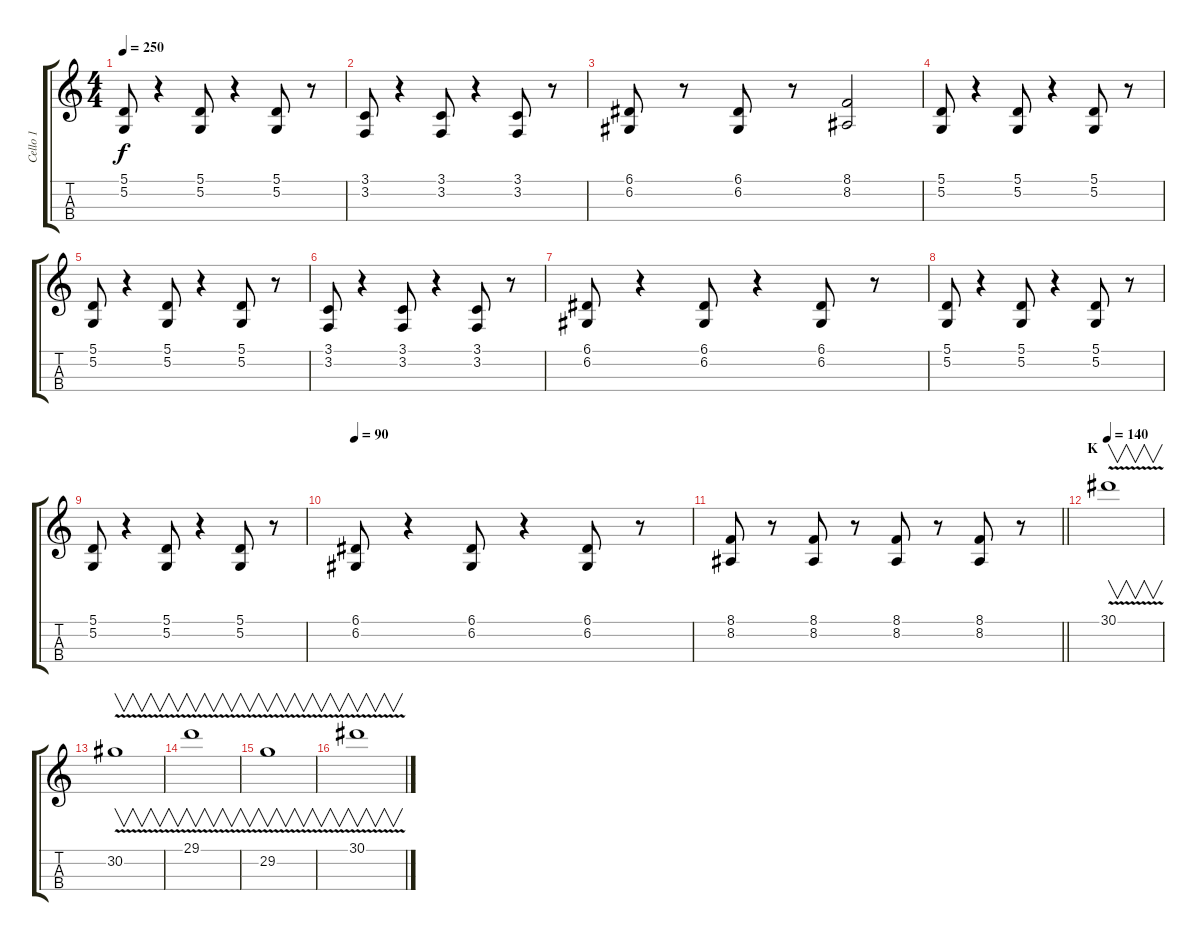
\track ("Cello 1" "Cello 1") {instrument cello}
\staff {score tabs}
\tuning (A3 D3 G2 C2) {hide}
\ts (4 4)
\tempo 250
\clef g2
\ks c
(5.1 5.2).8{dy f} r.4 (5.1 5.2).8 r.4 (5.1 5.2).8 r.8 |
(3.1 3.2).8 r.4 (3.1 3.2).8 r.4 (3.1 3.2).8 r.8 |
(6.1 6.2).8 r.8 (6.1 6.2).8 r.8 (8.1 8.2).2 |
(5.1 5.2).8 r.4 (5.1 5.2).8 r.4 (5.1 5.2).8 r.8 |
(5.1 5.2).8 r.4 (5.1 5.2).8 r.4 (5.1 5.2).8 r.8 |
(3.1 3.2).8 r.4 (3.1 3.2).8 r.4 (3.1 3.2).8 r.8 |
(6.1 6.2).8 r.4 (6.1 6.2).8 r.4 (6.1 6.2).8 r.8 |
(5.1 5.2).8 r.4 (5.1 5.2).8 r.4 (5.1 5.2).8 r.8 |
(5.1 5.2).8 r.4 (5.1 5.2).8 r.4 (5.1 5.2).8 r.8 |
\tempo 90
(6.1 6.2).8 r.4 (6.1 6.2).8 r.4 (6.1 6.2).8 r.8 |
\barLineRight lightlight
(8.1 8.2).8 r.8 (8.1 8.2).8 r.8 (8.1 8.2).8 r.8 (8.1 8.2).8 r.8 |
\section ("" "K")
\tempo 140
30.1{v}.1{v} |
30.2{v}.1{v} |
29.1{v}.1{v} |
29.2{v}.1{v} |
30.1{v}.1{v}
